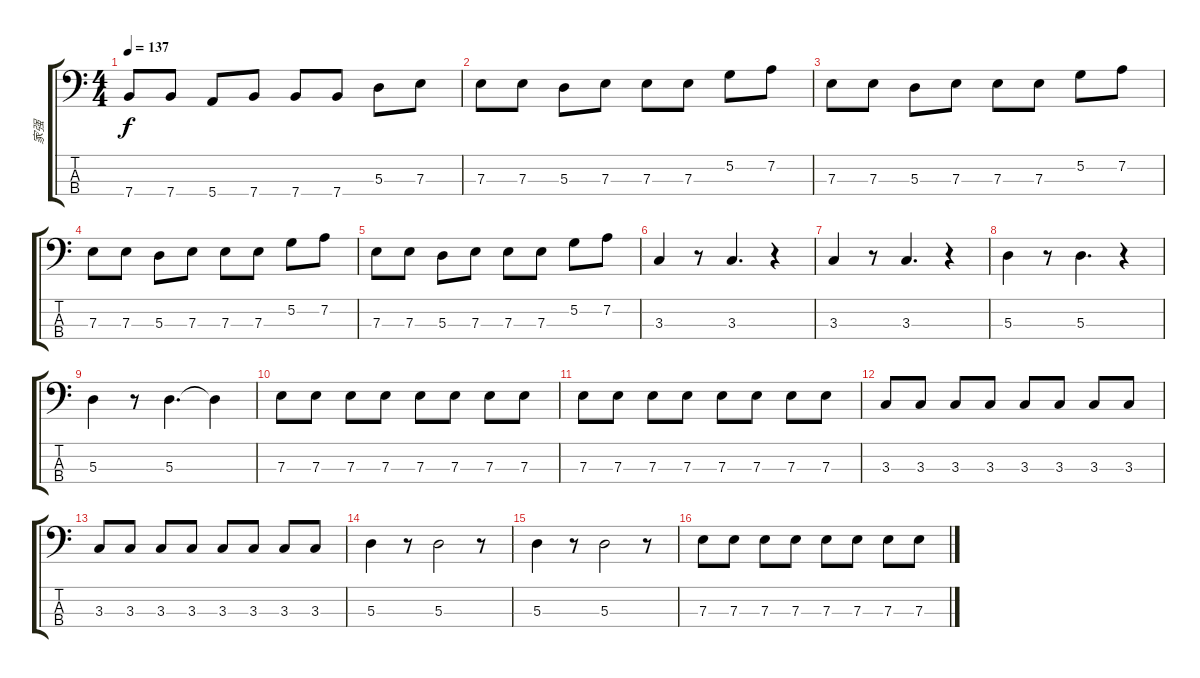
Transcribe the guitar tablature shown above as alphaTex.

\track ("家强" "家强") {instrument electricbassfinger}
\staff {score tabs}
\tuning (G2 D2 A1 E1) {hide}
\ts (4 4)
\tempo 137
\clef f4
\ks c
7.4.8{dy f} 7.4.8 5.4.8 7.4.8 7.4.8 7.4.8 5.3.8 7.3.8 |
7.3.8 7.3.8 5.3.8 7.3.8 7.3.8 7.3.8 5.2.8 7.2.8 |
7.3.8 7.3.8 5.3.8 7.3.8 7.3.8 7.3.8 5.2.8 7.2.8 |
7.3.8 7.3.8 5.3.8 7.3.8 7.3.8 7.3.8 5.2.8 7.2.8 |
7.3.8 7.3.8 5.3.8 7.3.8 7.3.8 7.3.8 5.2.8 7.2.8 |
3.3.4 r.8 3.3.4{d} r.4 |
3.3.4 r.8 3.3.4{d} r.4 |
5.3.4 r.8 5.3.4{d} r.4 |
5.3.4 r.8 5.3.4{d} 5.3{t}.4 |
7.3.8 7.3.8 7.3.8 7.3.8 7.3.8 7.3.8 7.3.8 7.3.8 |
7.3.8 7.3.8 7.3.8 7.3.8 7.3.8 7.3.8 7.3.8 7.3.8 |
3.3.8 3.3.8 3.3.8 3.3.8 3.3.8 3.3.8 3.3.8 3.3.8 |
3.3.8 3.3.8 3.3.8 3.3.8 3.3.8 3.3.8 3.3.8 3.3.8 |
5.3.4 r.8 5.3.2 r.8 |
5.3.4 r.8 5.3.2 r.8 |
7.3.8 7.3.8 7.3.8 7.3.8 7.3.8 7.3.8 7.3.8 7.3.8
